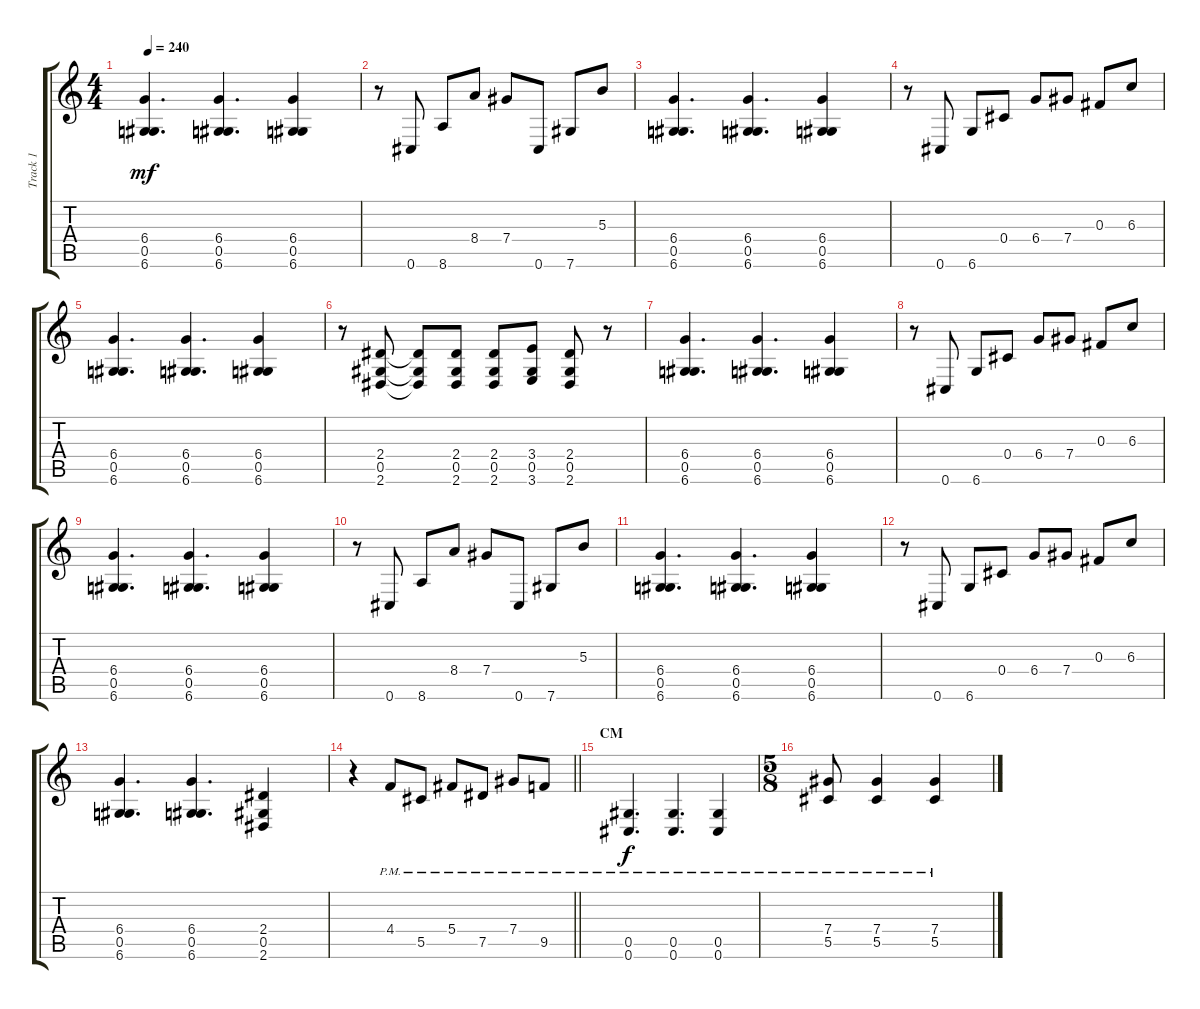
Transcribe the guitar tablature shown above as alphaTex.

\track ("Track 1" "Track 1") {instrument distortionguitar}
\staff {score tabs}
\tuning (Eb4 Bb3 Gb3 Db3 Ab2 Db2) {hide}
\ts (4 4)
\tempo 240
\clef g2
\ks c
(6.4 0.5 6.6).4{d dy mf} (6.4 0.5 6.6).4{d} (6.4 0.5 6.6).4 |
r.8 0.6.8 8.6.8 8.4.8 7.4.8 0.6.8 7.6.8 5.3.8 |
(6.4 0.5 6.6).4{d} (6.4 0.5 6.6).4{d} (6.4 0.5 6.6).4 |
r.8 0.6.8 6.6.8 0.4.8 6.4.8 7.4.8 0.3.8 6.3.8 |
(6.4 0.5 6.6).4{d} (6.4 0.5 6.6).4{d} (6.4 0.5 6.6).4 |
r.8 (2.4 0.5 2.6).8 (2.4{t} 0.5{t} 2.6{t}).8 (2.4 0.5 2.6).8 (2.4 0.5 2.6).8 (3.4 0.5 3.6).8 (2.4 0.5 2.6).8 r.8 |
(6.4 0.5 6.6).4{d} (6.4 0.5 6.6).4{d} (6.4 0.5 6.6).4 |
r.8 0.6.8 6.6.8 0.4.8 6.4.8 7.4.8 0.3.8 6.3.8 |
(6.4 0.5 6.6).4{d} (6.4 0.5 6.6).4{d} (6.4 0.5 6.6).4 |
r.8 0.6.8 8.6.8 8.4.8 7.4.8 0.6.8 7.6.8 5.3.8 |
(6.4 0.5 6.6).4{d} (6.4 0.5 6.6).4{d} (6.4 0.5 6.6).4 |
r.8 0.6.8 6.6.8 0.4.8 6.4.8 7.4.8 0.3.8 6.3.8 |
(6.4 0.5 6.6).4{d} (6.4 0.5 6.6).4{d} (2.4 0.5 2.6).4 |
\barLineRight lightlight
r.4 4.4{pm}.8 5.5{pm}.8 5.4{pm}.8 7.5{pm}.8 7.4{pm}.8 9.5{pm}.8 |
\section ("" "CM")
(0.5{pm} 0.6{pm}).4{d dy f} (0.5{pm} 0.6{pm}).4{d} (0.5{pm} 0.6{pm}).4 |
\ts (5 8)
(7.4{pm} 5.5{pm}).8 (7.4{pm} 5.5{pm}).4 (7.4{pm} 5.5{pm}).4
